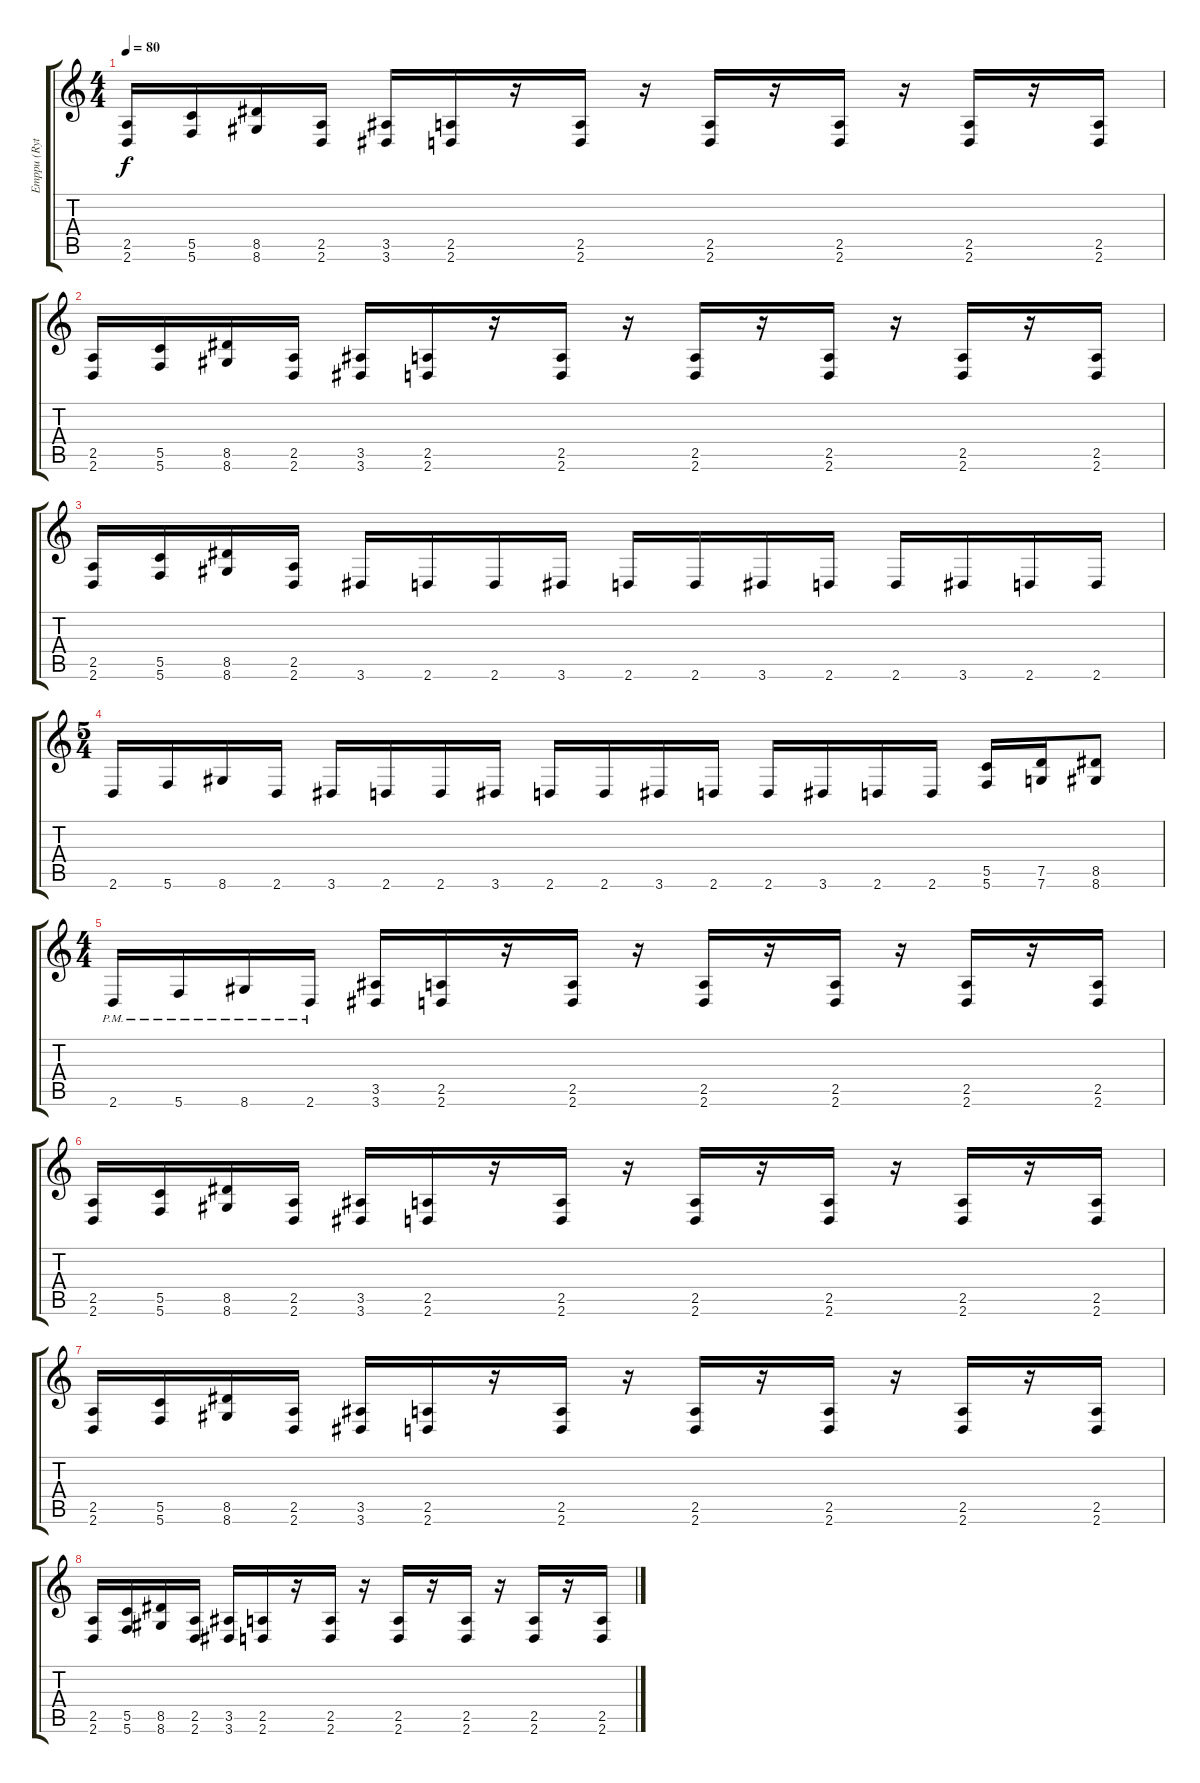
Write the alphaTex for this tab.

\track ("Emppu (Rythmique)" "Emppu (Ryt") {instrument distortionguitar}
\staff {score tabs}
\tuning (D4 A3 F3 C3 G2 C2) {hide}
\ts (4 4)
\tempo 80
\clef g2
\ks c
(2.5 2.6).16{dy f} (5.5 5.6).16 (8.5 8.6).16 (2.5 2.6).16 (3.5 3.6).16 (2.5 2.6).16 r.16 (2.5 2.6).16 r.16 (2.5 2.6).16 r.16 (2.5 2.6).16 r.16 (2.5 2.6).16 r.16 (2.5 2.6).16 |
(2.5 2.6).16 (5.5 5.6).16 (8.5 8.6).16 (2.5 2.6).16 (3.5 3.6).16 (2.5 2.6).16 r.16 (2.5 2.6).16 r.16 (2.5 2.6).16 r.16 (2.5 2.6).16 r.16 (2.5 2.6).16 r.16 (2.5 2.6).16 |
(2.5 2.6).16 (5.5 5.6).16 (8.5 8.6).16 (2.5 2.6).16 3.6.16 2.6.16 2.6.16 3.6.16 2.6.16 2.6.16 3.6.16 2.6.16 2.6.16 3.6.16 2.6.16 2.6.16 |
\ts (5 4)
2.6.16 5.6.16 8.6.16 2.6.16 3.6.16 2.6.16 2.6.16 3.6.16 2.6.16 2.6.16 3.6.16 2.6.16 2.6.16 3.6.16 2.6.16 2.6.16 (5.5 5.6).16 (7.5 7.6).16 (8.5 8.6).8 |
\ts (4 4)
2.6{pm}.16 5.6{pm}.16 8.6{pm}.16 2.6{pm}.16 (3.5 3.6).16 (2.5 2.6).16 r.16 (2.5 2.6).16 r.16 (2.5 2.6).16 r.16 (2.5 2.6).16 r.16 (2.5 2.6).16 r.16 (2.5 2.6).16 |
(2.5 2.6).16 (5.5 5.6).16 (8.5 8.6).16 (2.5 2.6).16 (3.5 3.6).16 (2.5 2.6).16 r.16 (2.5 2.6).16 r.16 (2.5 2.6).16 r.16 (2.5 2.6).16 r.16 (2.5 2.6).16 r.16 (2.5 2.6).16 |
(2.5 2.6).16 (5.5 5.6).16 (8.5 8.6).16 (2.5 2.6).16 (3.5 3.6).16 (2.5 2.6).16 r.16 (2.5 2.6).16 r.16 (2.5 2.6).16 r.16 (2.5 2.6).16 r.16 (2.5 2.6).16 r.16 (2.5 2.6).16 |
(2.5 2.6).16 (5.5 5.6).16 (8.5 8.6).16 (2.5 2.6).16 (3.5 3.6).16 (2.5 2.6).16 r.16 (2.5 2.6).16 r.16 (2.5 2.6).16 r.16 (2.5 2.6).16 r.16 (2.5 2.6).16 r.16 (2.5 2.6).16
